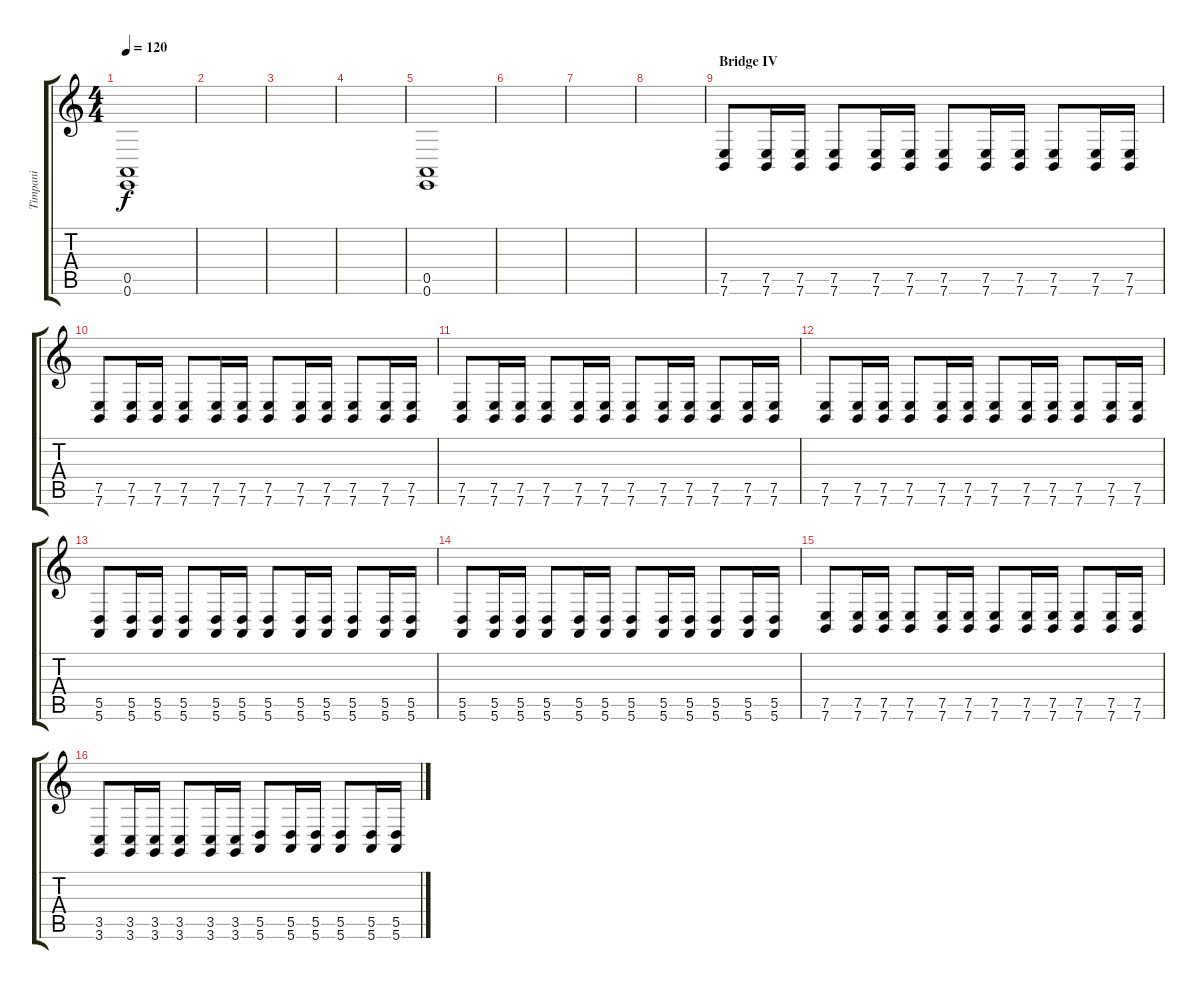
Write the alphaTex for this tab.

\track ("Timpani" "Timpani") {instrument timpani}
\staff {score tabs}
\tuning (E4 B3 G3 D3 A2 E2) {hide}
\ts (4 4)
\tempo 120
\clef g2
\ks c
(0.5 0.6).1{dy f} |
|
|
|
(0.5 0.6).1 |
|
|
|
\section ("" "Bridge IV")
(7.5 7.6).8{volume 8} (7.5 7.6).16 (7.5 7.6).16 (7.5 7.6).8 (7.5 7.6).16 (7.5 7.6).16 (7.5 7.6).8 (7.5 7.6).16 (7.5 7.6).16 (7.5 7.6).8 (7.5 7.6).16 (7.5 7.6).16 |
(7.5 7.6).8 (7.5 7.6).16 (7.5 7.6).16 (7.5 7.6).8 (7.5 7.6).16 (7.5 7.6).16 (7.5 7.6).8 (7.5 7.6).16 (7.5 7.6).16 (7.5 7.6).8 (7.5 7.6).16 (7.5 7.6).16 |
(7.5 7.6).8 (7.5 7.6).16 (7.5 7.6).16 (7.5 7.6).8 (7.5 7.6).16 (7.5 7.6).16 (7.5 7.6).8 (7.5 7.6).16 (7.5 7.6).16 (7.5 7.6).8 (7.5 7.6).16 (7.5 7.6).16 |
(7.5 7.6).8 (7.5 7.6).16 (7.5 7.6).16 (7.5 7.6).8 (7.5 7.6).16 (7.5 7.6).16 (7.5 7.6).8 (7.5 7.6).16 (7.5 7.6).16 (7.5 7.6).8 (7.5 7.6).16 (7.5 7.6).16 |
(5.5 5.6).8 (5.5 5.6).16 (5.5 5.6).16 (5.5 5.6).8 (5.5 5.6).16 (5.5 5.6).16 (5.5 5.6).8 (5.5 5.6).16 (5.5 5.6).16 (5.5 5.6).8 (5.5 5.6).16 (5.5 5.6).16 |
(5.5 5.6).8 (5.5 5.6).16 (5.5 5.6).16 (5.5 5.6).8 (5.5 5.6).16 (5.5 5.6).16 (5.5 5.6).8 (5.5 5.6).16 (5.5 5.6).16 (5.5 5.6).8 (5.5 5.6).16 (5.5 5.6).16 |
(7.5 7.6).8 (7.5 7.6).16 (7.5 7.6).16 (7.5 7.6).8 (7.5 7.6).16 (7.5 7.6).16 (7.5 7.6).8 (7.5 7.6).16 (7.5 7.6).16 (7.5 7.6).8 (7.5 7.6).16 (7.5 7.6).16 |
(3.5 3.6).8 (3.5 3.6).16 (3.5 3.6).16 (3.5 3.6).8 (3.5 3.6).16 (3.5 3.6).16 (5.5 5.6).8 (5.5 5.6).16 (5.5 5.6).16 (5.5 5.6).8 (5.5 5.6).16 (5.5 5.6).16
